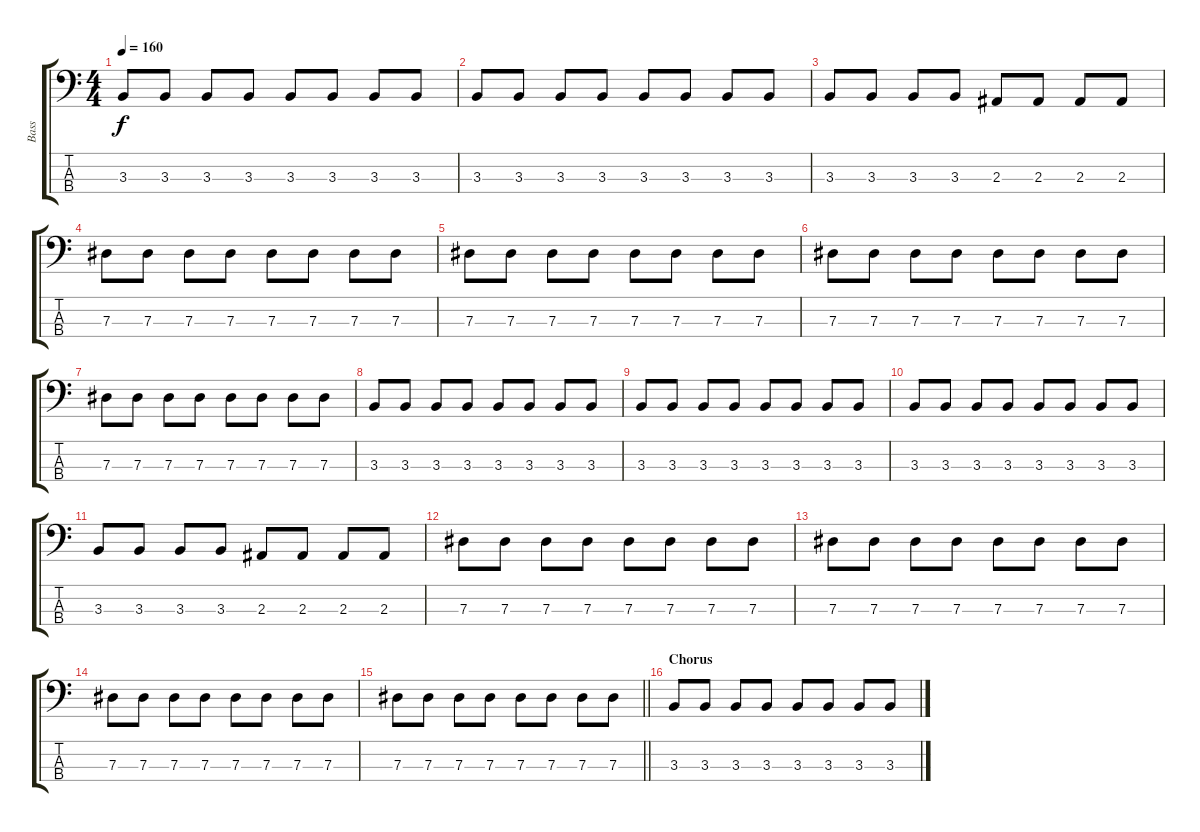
\track ("Bass" "Bass") {instrument electricbassfinger}
\staff {score tabs}
\tuning (Gb2 Db2 Ab1 Eb1) {hide}
\ts (4 4)
\tempo 160
\clef f4
\ks c
3.3.8{dy f} 3.3.8 3.3.8 3.3.8 3.3.8 3.3.8 3.3.8 3.3.8 |
3.3.8 3.3.8 3.3.8 3.3.8 3.3.8 3.3.8 3.3.8 3.3.8 |
3.3.8 3.3.8 3.3.8 3.3.8 2.3.8 2.3.8 2.3.8 2.3.8 |
7.3.8 7.3.8 7.3.8 7.3.8 7.3.8 7.3.8 7.3.8 7.3.8 |
7.3.8 7.3.8 7.3.8 7.3.8 7.3.8 7.3.8 7.3.8 7.3.8 |
7.3.8 7.3.8 7.3.8 7.3.8 7.3.8 7.3.8 7.3.8 7.3.8 |
7.3.8 7.3.8 7.3.8 7.3.8 7.3.8 7.3.8 7.3.8 7.3.8 |
3.3.8 3.3.8 3.3.8 3.3.8 3.3.8 3.3.8 3.3.8 3.3.8 |
3.3.8 3.3.8 3.3.8 3.3.8 3.3.8 3.3.8 3.3.8 3.3.8 |
3.3.8 3.3.8 3.3.8 3.3.8 3.3.8 3.3.8 3.3.8 3.3.8 |
3.3.8 3.3.8 3.3.8 3.3.8 2.3.8 2.3.8 2.3.8 2.3.8 |
7.3.8 7.3.8 7.3.8 7.3.8 7.3.8 7.3.8 7.3.8 7.3.8 |
7.3.8 7.3.8 7.3.8 7.3.8 7.3.8 7.3.8 7.3.8 7.3.8 |
7.3.8 7.3.8 7.3.8 7.3.8 7.3.8 7.3.8 7.3.8 7.3.8 |
\barLineRight lightlight
7.3.8 7.3.8 7.3.8 7.3.8 7.3.8 7.3.8 7.3.8 7.3.8 |
\section ("" "Chorus")
3.3.8 3.3.8 3.3.8 3.3.8 3.3.8 3.3.8 3.3.8 3.3.8
